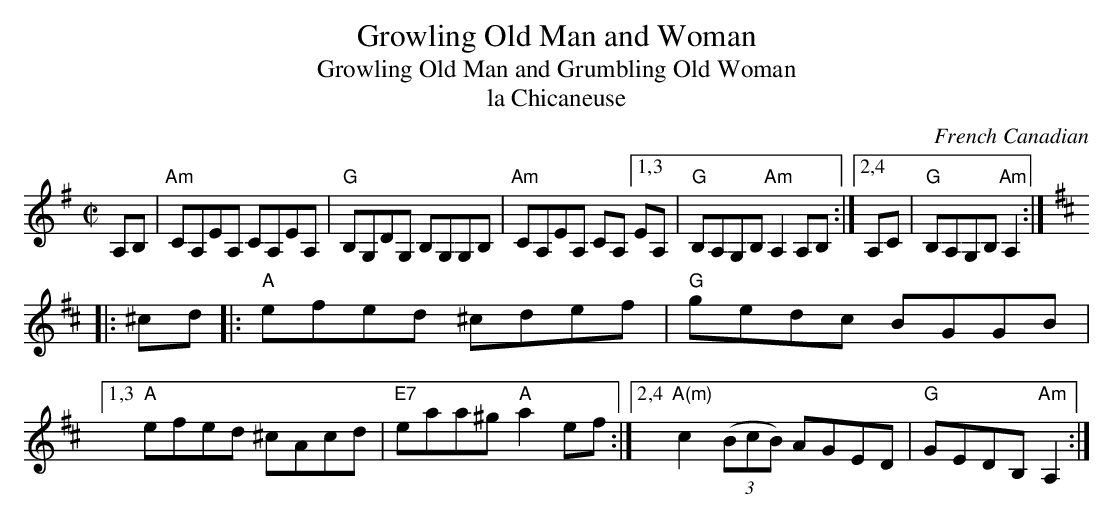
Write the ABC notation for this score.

X:1
T: Growling Old Man and Woman
T: Growling Old Man and Grumbling Old Woman
T: la Chicaneuse
C: French Canadian
M: C|
L: 1/8
K: Ador
A,B, \
| "Am"CA,EA, CA,EA, | "G"B,G,DG, B,G,G,B, | "Am"CA,EA, CA, [1,3 EA, | "G"B,A,G,B, "Am"A,2A,B, \
                                                         :|[2,4 A,C | "G"B,A,G,B, "Am"A,2 :| [K:Amix]
|: ^cd \
|: "A"efed ^cdef | "G"gedc BGGB |[1,3 "A"efed ^cAcd | "E7"eaa^g "A"a2ef \
                               :|[2,4 "A(m)"c2 ((3BcB) AGED | "G"GEDB, "Am"A,2 :|
